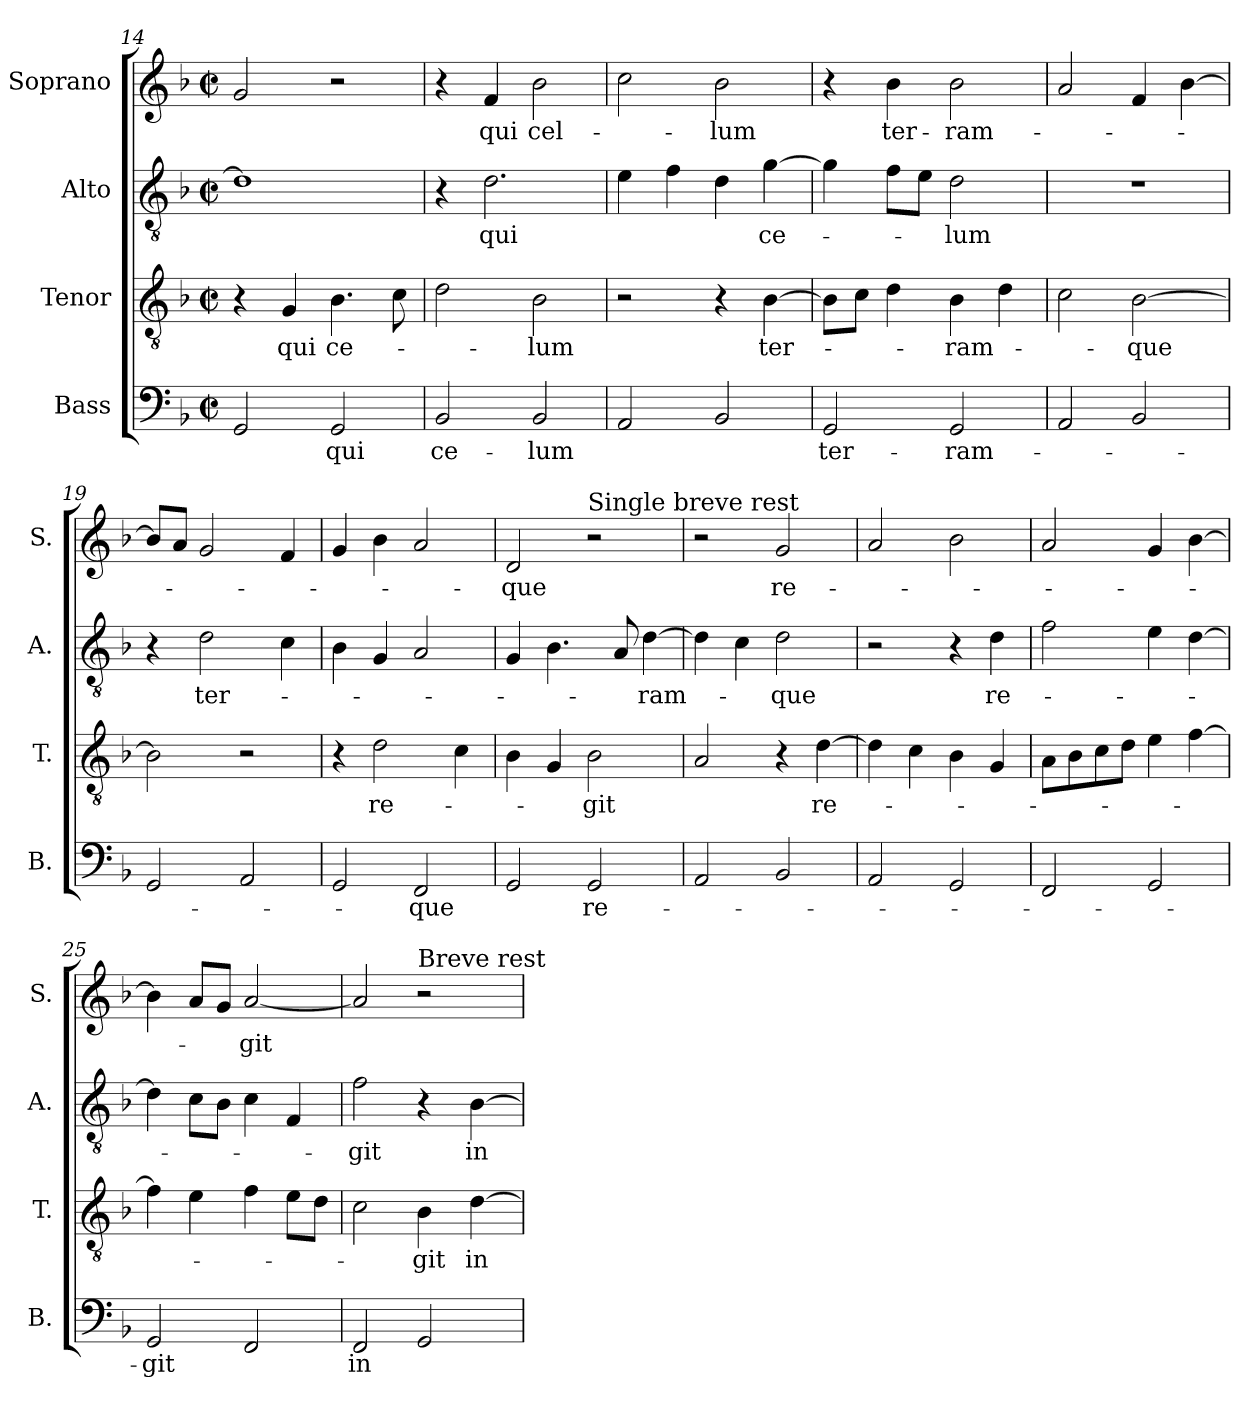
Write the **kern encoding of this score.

**kern	**text	**kern	**text	**kern	**text	**kern	**text
*part4	*part4	*part3	*part3	*part2	*part2	*part1	*part1
*staff4	*staff4	*staff3	*staff3	*staff2	*staff2	*staff1	*staff1
*I"Bass	*	*I"Tenor	*	*I"Alto	*	*I"Soprano	*
*I'B.	*	*I'T.	*	*I'A.	*	*I'S.	*
*clefF4	*	*clefGv2	*	*clefGv2	*	*clefG2	*
*k[b-]	*	*k[b-]	*	*k[b-]	*	*k[b-]	*
*M2/2	*	*M2/2	*	*M2/2	*	*M2/2	*
*met(c|)	*	*met(c|)	*	*met(c|)	*	*met(c|)	*
=14	=14	=14	=14	=14	=14	=14	=14
2GG/	.	4r	.	1d]	.	2g/	.
!	!	!	!LO:LY:b	!	!	!	!
.	.	4G/	qui	.	.	.	.
!	!LO:LY:b	!	!LO:LY:b	!	!	!	!
2GG/	qui	4.B-\	ce-	.	.	2r	.
.	.	8c\	.	.	.	.	.
=15	=15	=15	=15	=15	=15	=15	=15
!	!LO:LY:b	!	!	!	!	!	!
2BB-/	ce-	2d\	.	4r	.	4r	.
!	!	!	!	!	!LO:LY:b	!	!LO:LY:b
.	.	.	.	2.d\	-qui	4f/	qui
!	!LO:LY:b	!	!LO:LY:b	!	!	!	!LO:LY:b
2BB-/	-lum	2B-\	-lum	.	.	2b-\	cel-
=16	=16	=16	=16	=16	=16	=16	=16
2AA/	.	2r	.	4e\	.	2cc\	.
.	.	.	.	4f\	.	.	.
!	!	!	!	!	!	!	!LO:LY:b
2BB-/	.	4r	.	4d\	.	2b-\	-lum
!	!	!	!LO:LY:b	!	!LO:LY:b	!	!
.	.	[4B-\	ter-	[4g\	ce-	.	.
=17	=17	=17	=17	=17	=17	=17	=17
!	!LO:LY:b	!	!	!	!	!	!
2GG/	ter-	8B-\L]	.	4g\]	.	4r	.
.	.	8c\J	.	.	.	.	.
!	!	!	!	!	!	!	!LO:LY:b
.	.	4d\	.	8f\L	.	4b-\	ter-
.	.	.	.	8e\J	.	.	.
!	!LO:LY:b	!	!LO:LY:b	!	!LO:LY:b	!	!LO:LY:b
2GG/	-ram-	4B-\	-ram-	2d\	lum	2b-\	-ram-
.	.	4d\	.	.	.	.	.
=18	=18	=18	=18	=18	=18	=18	=18
2AA/	.	2c\	.	1r	.	2a/	.
!	!	!	!LO:LY:b	!	!	!	!
2BB-/	.	[2B-\	-que	.	.	4f/	.
.	.	.	.	.	.	[4b-\	.
=19	=19	=19	=19	=19	=19	=19	=19
2GG/	.	2B-\]	.	4r	.	8b-/L]	.
.	.	.	.	.	.	8a/J	.
!	!	!	!	!	!LO:LY:b	!	!
.	.	.	.	2d\	ter-	2g/	.
2AA/	.	2r	.	.	.	.	.
.	.	.	.	4c\	.	4f/	.
=20	=20	=20	=20	=20	=20	=20	=20
2GG/	.	4r	.	4B-\	.	4g/	.
!	!	!	!LO:LY:b	!	!	!	!
.	.	2d\	re-	4G/	.	4b-\	.
!	!LO:LY:b	!	!	!	!	!	!
2FF/	-que	.	.	2A/	.	2a/	.
.	.	4c\	.	.	.	.	.
=21	=21	=21	=21	=21	=21	=21	=21
!	!	!	!	!	!	!	!LO:LY:b
2GG/	.	4B-\	.	4G/	.	2d/	-que
.	.	4G/	.	4.B-\	.	.	.
!	!	!	!	!	!	!LO:TX:a:t=Single breve rest	!
!	!LO:LY:b	!	!LO:LY:b	!	!	!	!
2GG/	re-	2B-\	-git	.	.	2r	.
.	.	.	.	8A/	.	.	.
!	!	!	!	!	!LO:LY:b	!	!
.	.	.	.	[4d\	-ram-	.	.
=22	=22	=22	=22	=22	=22	=22	=22
2AA/	.	2A/	.	4d\]	.	2r	.
.	.	.	.	4c\	.	.	.
!	!	!	!	!	!LO:LY:b	!	!LO:LY:b
2BB-/	.	4r	.	2d\	-que	2g/	re-
!	!	!	!LO:LY:b	!	!	!	!
.	.	[4d\	re-	.	.	.	.
=23	=23	=23	=23	=23	=23	=23	=23
2AA/	.	4d\]	.	2r	.	2a/	.
.	.	4c\	.	.	.	.	.
2GG/	.	4B-\	.	4r	.	2b-\	.
!	!	!	!	!	!LO:LY:b	!	!
.	.	4G/	.	4d\	re-	.	.
=24	=24	=24	=24	=24	=24	=24	=24
2FF/	.	8A\L	.	2f\	.	2a/	.
.	.	8B-\	.	.	.	.	.
.	.	8c\	.	.	.	.	.
.	.	8d\J	.	.	.	.	.
2GG/	.	4e\	.	4e\	.	4g/	.
.	.	[4f\	.	[4d\	.	[4b-\	.
=25	=25	=25	=25	=25	=25	=25	=25
!	!LO:LY:b	!	!	!	!	!	!
2GG/	-git	4f\]	.	4d\]	.	4b-\]	.
.	.	4e\	.	8c\L	.	8a/L	.
.	.	.	.	8B-\J	.	8g/J	.
!	!	!	!	!	!	!	!LO:LY:b
2FF/	.	4f\	.	4c\	.	[2a/	-git
.	.	8e\L	.	4F/	.	.	.
.	.	8d\J	.	.	.	.	.
=26	=26	=26	=26	=26	=26	=26	=26
!	!LO:LY:b	!	!	!	!LO:LY:b	!	!
2FF/	-in	2c\	.	2f\	-git	2a/]	.
!	!	!	!	!	!	!LO:TX:a:t=Breve rest	!
!	!	!	!LO:LY:b	!	!	!	!
2GG/	.	4B-\	git	4r	.	2r	.
!	!	!	!LO:LY:b	!	!LO:LY:b	!	!
.	.	[4d\	in	[4B-\	in	.	.
=	=	=	=	=	=	=	=
*-	*-	*-	*-	*-	*-	*-	*-
